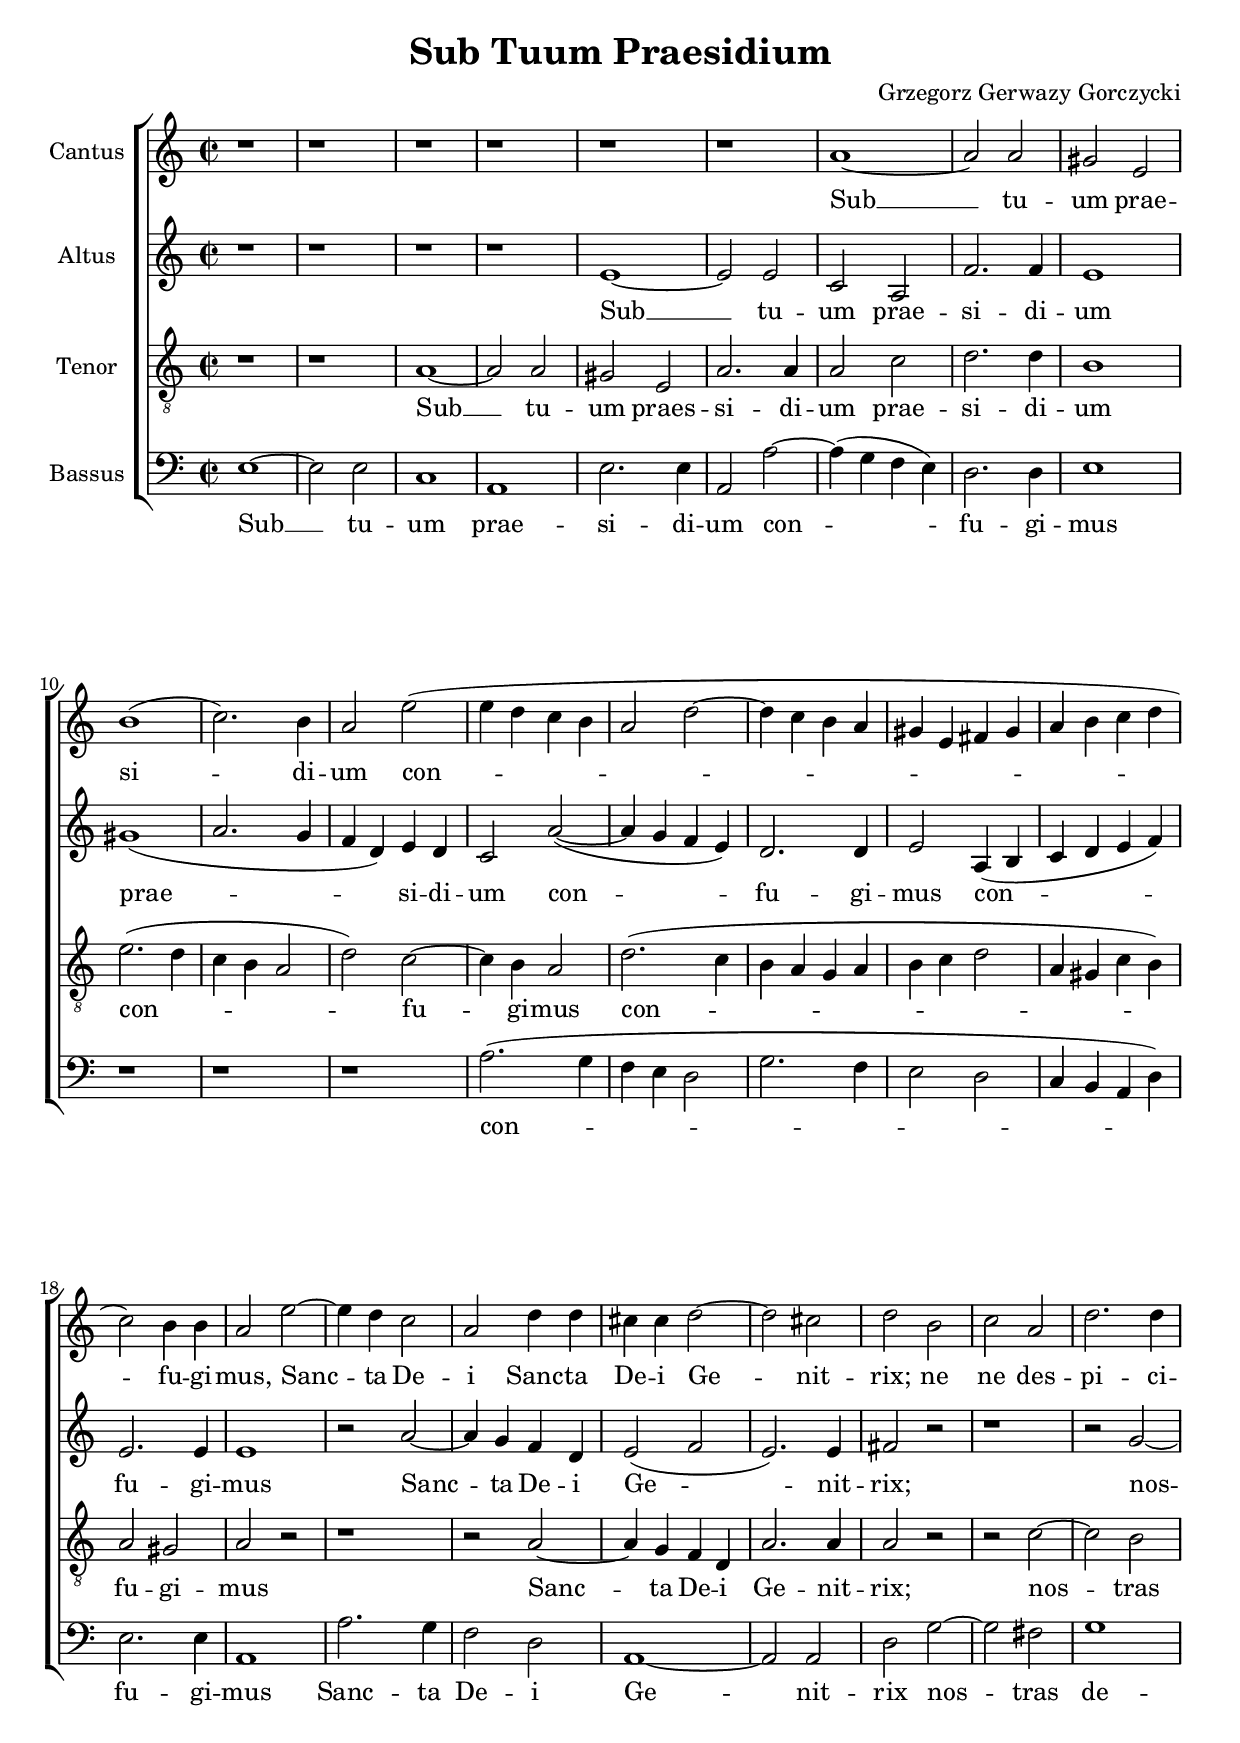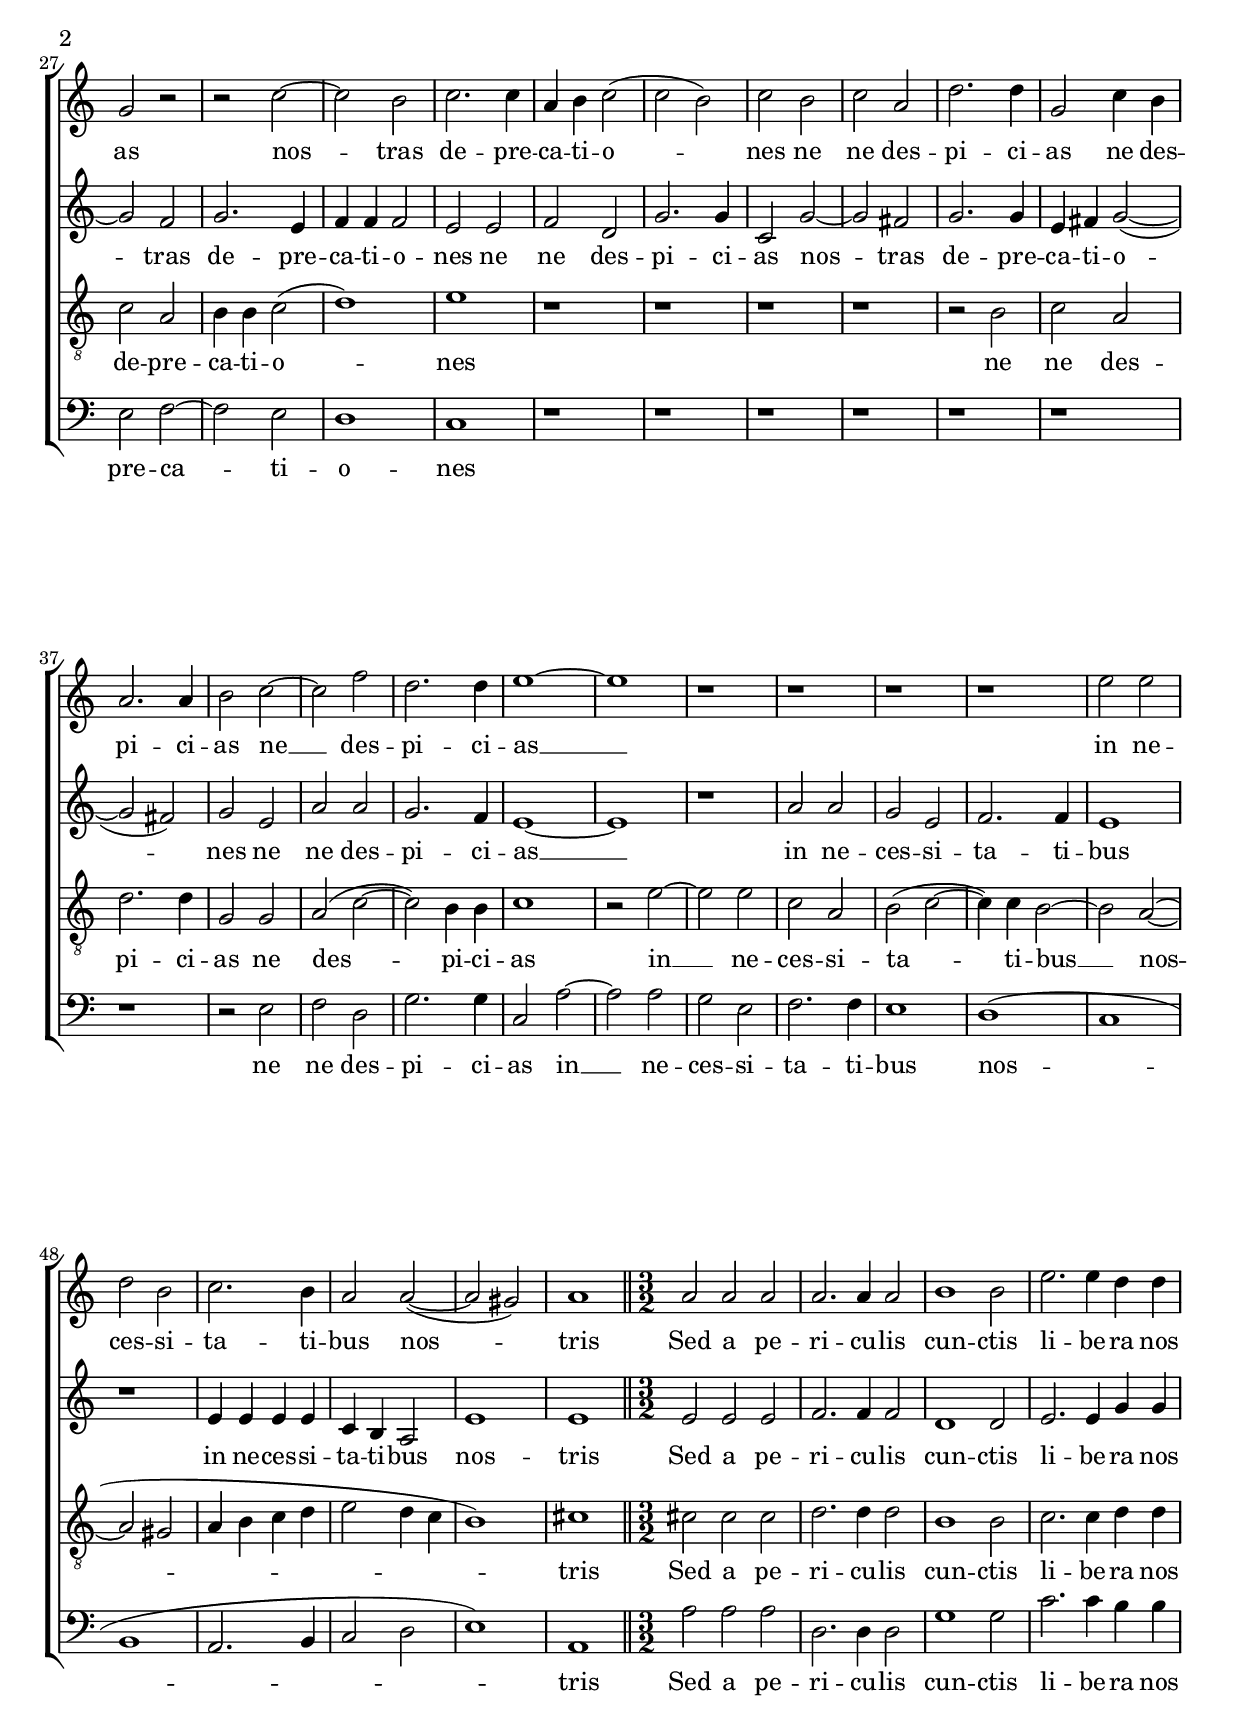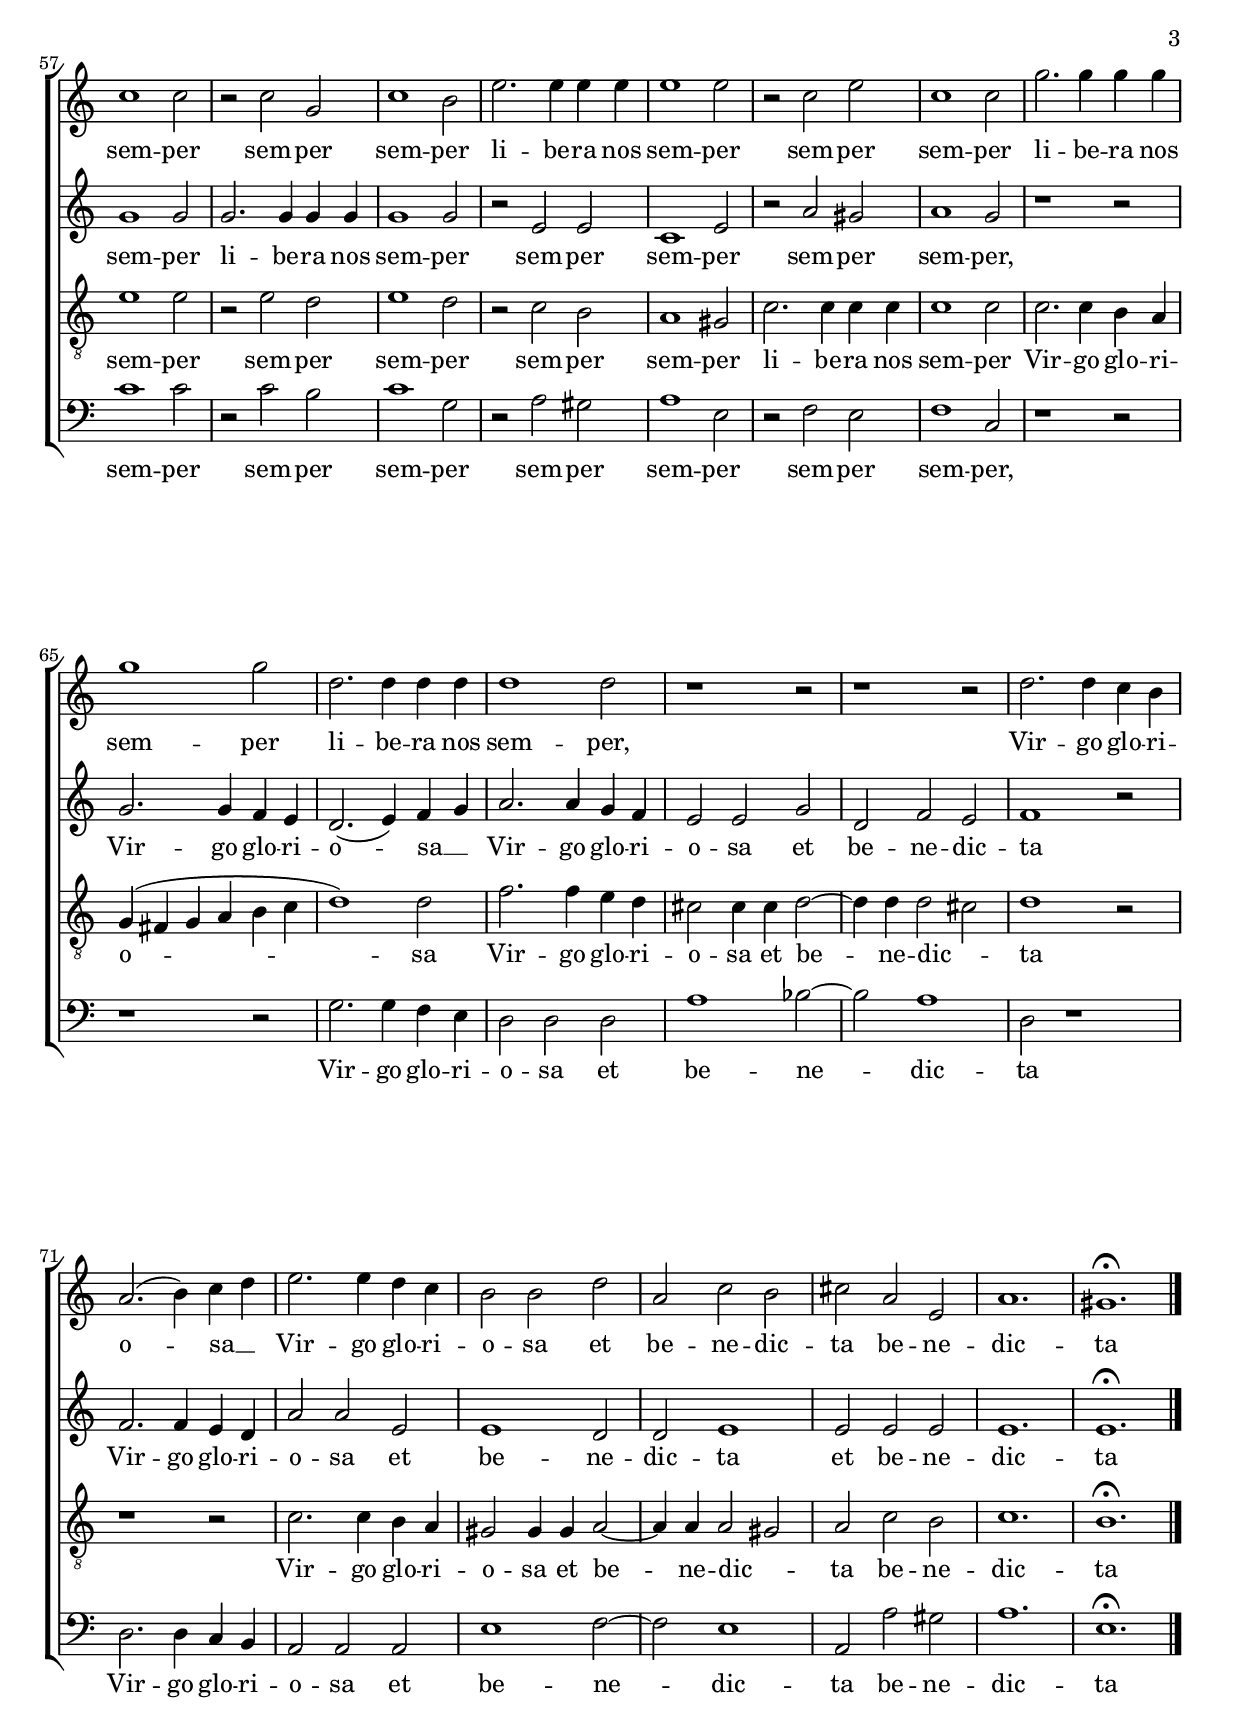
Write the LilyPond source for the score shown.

\version "2.18.2"
\header {
	title = "Sub Tuum Praesidium"
	composer = "Grzegorz Gerwazy Gorczycki"
}
global = {
  \key c \major
  \time 2/2
  % What does this do?
  %\dynamicUp
  % Not working yet
  %\set Score.currentBarNumber = #1
  %\set Score.barNumberVisibility = #(every-nth-bar-number-visible 5)
}
sopranonotes = \relative c'' {
	r1 | r1 | r1 | r1 | r1 |
    r1 | a1 ~ | a2 a2 | gis2 e2 | b'1( |
    c2.) b4 | a2 e'2( | e4 d4 c4 b4 | a2 d2 ~ | d4 c4 b4 a4 |  
    gis4 e4 fis4 gis4 | a4 b c4 d4 | c2) b4 b4 | a2 e'2 ~ | e4 d4 c2 |
    a2 d4 d4 | cis4 cis4 d2 ~ | d2 cis2 | d2 b2 | c2 a2 |
    d2. d4 | g,2 r2 | r2 c2 ~ | c2 b2 | c2. c4 |
    a4 b4 c2(  | c2 b2) | c2 b2 | c2 a2 | d2. d4 |
    g,2 c4 b4 | a2. a4 | b2 c2 ~ | c2 f2 | d2. d4 |
    e1 ~ | e1 | r1 | r1 | r1 |
    r1 | e2 e2 | d2 b2 | c2. b4 | a2 a2( ~ |
    a2 gis2) | a1 \bar "||"
    \time 3/2
    a2 a2 a2 | a2. a4 a2 | b1 b2 |
    e2. e4 d4 d4 | c1 c2 | r2 c2 g2 | c1 b2 | e2. e4 e4 e4 | 
    e1 e2 | r2 c2 e2 | c1 c2 | g'2. g4 g4 g4 | g1 g2 | 
    d2. d4 d4 d4 | d1 d2 | r1 r2 | r1 r2 | d2. d4 c4 b4 |
    a2.( b4) c4 ~ d4 | e2. e4 d4 c4 | b2 b2 d2 | a2 c2 b2 | cis2 a2 e2 |
    a1. | gis1.\fermata \bar "|."
}
sopranowords = \lyricmode {
	Sub __ tu -- um prae -- si -- di -- um con -- % bar 12
    fu -- gi -- mus, Sanc -- ta De -- i Sanc -- ta De -- i % bar 22
    Ge -- nit -- rix; ne ne des -- pi -- ci -- as nos -- tras %bar 29
    de -- pre -- ca -- ti -- o -- nes ne ne des -- pi -- ci -- as %bar 36
    ne des -- pi -- ci -- as ne __ des -- pi -- ci -- as __ %bar 42 
    in ne -- ces -- si -- ta -- ti -- bus nos -- tris % Taktwechsel
    Sed a pe -- ri -- cu -- lis cun -- ctis li -- be -- ra nos sem -- per % b57
    sem -- per sem -- per li -- be -- ra nos sem -- per sem -- per %bar 62
    sem -- per li -- be -- ra nos sem -- per li -- be -- ra nos %bar 67
    sem -- per, Vir -- go glo -- ri -- o -- sa __ Vir -- go glo -- ri -- %b72
    o -- sa et be -- ne -- dic -- ta be -- ne -- dic -- ta

}
altonotes = \relative c' {
	r1 | r1 | r1 | r1 | e1 ~ |
	e2 e2 | c2 a2 | f'2. f4 | e1 | gis1( |
    a2. g4 | f4 d4) e4 d4 | c2 a'2( ~ | a4 g4 f4 e4) | d2. d4 |
    e2 a,4( b4 | c4 d4 e4 f4) | e2. e4 | e1 | r2 a2 ~ |
    a4 g4 f4 d4 | e2( f2 | e2.) e4 | fis2 r2 | r1 |
    r2 g2 ~ | g2 f2 | g2. e4 | f4 f4 f2 | e2 e2 | 
    f2 d2 | g2. g4 | c,2 g'2 ~ | g2 fis2 | g2. g4 |
    e4 fis4 g2( ~| g2 fis2) | g2 e2 | a2 a2 | g2. f4 | 
    e1 ~ | e1 | r1 | a2 a2 | g2 e2 |
    f2. f4 | e1 | r1 | e4 e4 e4 e4 | c4 b4 a2 |
    e'1 | e1 |
    \time 3/2
    e2 e2 e2 | f2. f4 f2 | d1 d2 |
    e2. e4 g4 g4 | g1 g2 | g2. g4 g4 g4 | g1 g2 | r2 e2 e2 |
    c1 e2 | r2 a2 gis2 | a1 g2 | r1 r2 | g2. g4 f4 e4 |
    d2.( e4) f4 ~ g4 | a2. a4 g4 f4 | e2 e2 g2 | d2 f2 e2 | f1 r2 |
    f2. f4 e4 d4 | a'2 a2 e2 | e1 d2 | d2 e1 | e2 e2 e2 |
    e1. | e1.\fermata |
}
altowords = \lyricmode {
	Sub __ tu -- um prae -- si -- di -- um prae -- % bar 7 
    si -- di -- um con -- fu -- gi -- % bar 15
    mus con -- fu -- gi -- mus Sanc -- ta De -- i Ge -- nit -- rix; %bar 24 
    nos -- tras de -- pre -- ca -- ti -- o -- nes ne %bar30
    ne des -- pi -- ci -- as nos -- tras de -- pre -- ca -- ti -- o -- %bar36
    nes ne ne des -- pi -- ci -- as __ in ne -- ces -- si -- ta -- ti -- bus %b46
    in ne -- ces -- si -- ta -- ti -- bus nos -- tris %Taktwechsel
    Sed a pe -- ri -- cu -- lis cun -- ctis li -- be -- ra nos sem -- per %b57
    li -- be -- ra nos sem -- per sem -- per sem -- per sem -- per %bar 62
    sem -- per, Vir -- go glo -- ri -- o -- sa __ Vir -- go glo -- ri -- %b67
    o -- sa et be -- ne -- dic -- ta Vir -- go glo -- ri -- o -- sa et %bar 72
    be -- ne -- dic -- ta et be -- ne -- dic -- ta

}
tenornotes = \relative c' {
  \clef "G_8"
	r1 |  r1 | a1 ~ | a2 a2 | gis2 e2 |
	a2. a4 | a2 c2 | d2. d4 | b1 | e2.( d4 |
    c4 b4 a2 | d2) c2 ~ | c4 b4 a2 | d2.( c4 | b4 a4 g4 a4 |
    b4 c4 d2 | a4 gis4 c4 b4) | a2 gis2 | a2 r2 | r1 |
    r2 a2 ~| a4 g4 f4 d4 | a'2. a4 | a2 r2 | r2 c2 ~ |
    c2 b2 | c2 a2 | b4 b4 c2( | d1) | e1 |
    r1 | r1 | r1 | r1 | r2 b2 |
    c2 a2 | d2. d4 | g,2 g2 | a2( c2 ~ | c2) b4 b4 |
    c1 | r2 e2 ~ | e2 e2 | c2 a2 | b2( c2 ~ |
    c4) c4 b2 ~ | b2 a2( ~ | a2 gis2 | a4 b4 c4 d4 | e2 d4 c4 |
    b1) | cis1 |
    \time 3/2
    cis2 cis2 cis2 | d2. d4 d2 | b1 b2 |
    c2. c4 d4 d4 | e1 e2 | r2 e2 d2 | e1 d2 | r2 c2 b2 |
    a1 gis2 | c2. c4 c4 c4 | c1 c2 | c2. c4 b4 a4 | g4( fis4 g4 a4 b4 c4 |
    d1) d2 | f2. f4 e4 d4 | cis2 cis4 cis4 d2 ~ | d4 d4 d2 ~ cis2| d1 r2 |
    r1 r2 | c2. c4 b4 a4 | gis2 gis4 gis4 a2 ~ | a4 a4 a2 ~ gis2 | a2 c2 b2 |
    c1. | b1.\fermata |
}
tenorwords = \lyricmode {
	Sub __ tu -- um praes -- si -- di -- um prae -- si -- di -- um %bar9 
    con -- fu -- gi -- mus con -- fu -- gi -- mus %bar 19
    Sanc -- ta De -- i Ge -- nit -- rix; nos -- tras de -- pre -- ca -- %bar28
    ti -- o -- nes ne ne des -- pi -- ci -- as ne des -- pi -- ci -- as %b41
    in __ ne -- ces -- si -- ta -- ti -- bus __ nos -- tris % Taktwechsel
    Sed a pe -- ri -- cu -- lis cun -- ctis li -- be -- ra nos sem -- per %b57
    sem -- per sem -- per sem -- per sem -- per li -- be -- ra nos
    sem -- per Vir -- go %bar 64 
    glo -- ri -- o -- sa Vir -- go glo -- ri -- o -- sa et %bar 68
    be -- ne -- dic -- ta Vir -- go glo -- ri -- o -- sa et %bar73
    be -- ne -- dic -- ta be -- ne -- dic -- ta


}
bassnotes = \relative c {
  \clef bass
	e1 ~ | e2 e2 | c1 | a1 | e'2. e4 |
	a,2 a'2 ~ | a4( g4  f4  e4) | d2. d4 | e1 | r1 |
    r1 | r1 | a2.( g4 | f4 e4 d2 | g2. f4 |
    e2 d2 | c4 b4 a4 d4) | e2. e4 | a,1 | a'2. g4 |
    f2 d2 | a1 ~ | a2 a2 | d2 g2 ~ | g2 fis2 |
    g1 | e2 f2 ~ | f2 e2 | d1 | c1 |
    r1 | r1 | r1 | r1 | r1 |
    r1 | r1 | r2 e2 | f2 d2 | g2. g4 | 
    c,2 a'2 ~ | a2 a2 | g2 e2 | f2. f4 | e1 |
    d1( | c1 | b1 | a2. b4 | c2 d2 |
    e1) | a,1 | 
    \time 3/2
    a'2 a2 a2 | d,2. d4 d2 | g1 g2 |
    c2. c4 b4 b4 | c1 c2 | r2 c2 b2 | c1 g2 | r2 a2 gis2 |
    a1 e2 | r2 f2 e2 | f1 c2 | r1 r2 | r1 r2 |
    g'2. g4 f4 e4 | d2 d2 d2 | a'1 bes2 ~ | bes2 a1 | d,2 r1 | 
    d2. d4 c4 b4 | a2 a2 a2 | e'1 f2 ~ | f2 e1 | a,2 a'2 gis2 |
    a1. | e1.\fermata |
}
basswords = \lyricmode {
	Sub __ tu -- um prae -- si -- di -- um con -- fu -- gi -- mus %bar 9 
    con -- fu -- gi -- mus Sanc -- ta De -- i Ge -- nit -- rix %bar24
    nos -- tras de -- pre -- ca -- ti -- o -- nes %bar30
    ne ne des -- pi -- ci -- as in __ ne -- ces -- si -- ta -- ti -- bus %bar45  
    nos -- tris % Taktwechsel
    Sed a pe -- ri -- cu -- lis cun -- ctis li -- be -- ra nos sem -- per %b57 
    sem -- per sem -- per sem -- per sem -- per sem -- per sem -- per, %bar 62
    Vir -- go glo -- ri -- o -- sa et be -- ne -- dic -- ta % bar 70
    Vir -- go glo -- ri -- o -- sa et be -- ne -- dic -- ta be -- ne -- dic -- ta
}

\score {
  \new ChoirStaff <<
    \new Staff <<
	 \set Staff.instrumentName = #"Cantus"
      \new Voice = "soprano" <<
        \global
        \sopranonotes
      >>
      \lyricsto "soprano" \new Lyrics \sopranowords
    >>
    \new Staff <<
	 \set Staff.instrumentName = #"Altus"
      \new Voice = "alto" <<
        \global
        \altonotes
      >>
      \lyricsto "alto" \new Lyrics \altowords
    >>
    \new Staff <<
	 \set Staff.instrumentName = #"Tenor"
      \new Voice = "tenor" <<
        \global
        \tenornotes
      >>
      \lyricsto "tenor" \new Lyrics \tenorwords
    >>
    \new Staff <<
	 \set Staff.instrumentName = #"Bassus"
      \new Voice = "bass" <<
        \global
        \bassnotes
      >>
      \lyricsto "bass" \new Lyrics \basswords
    >>
  >>
}
